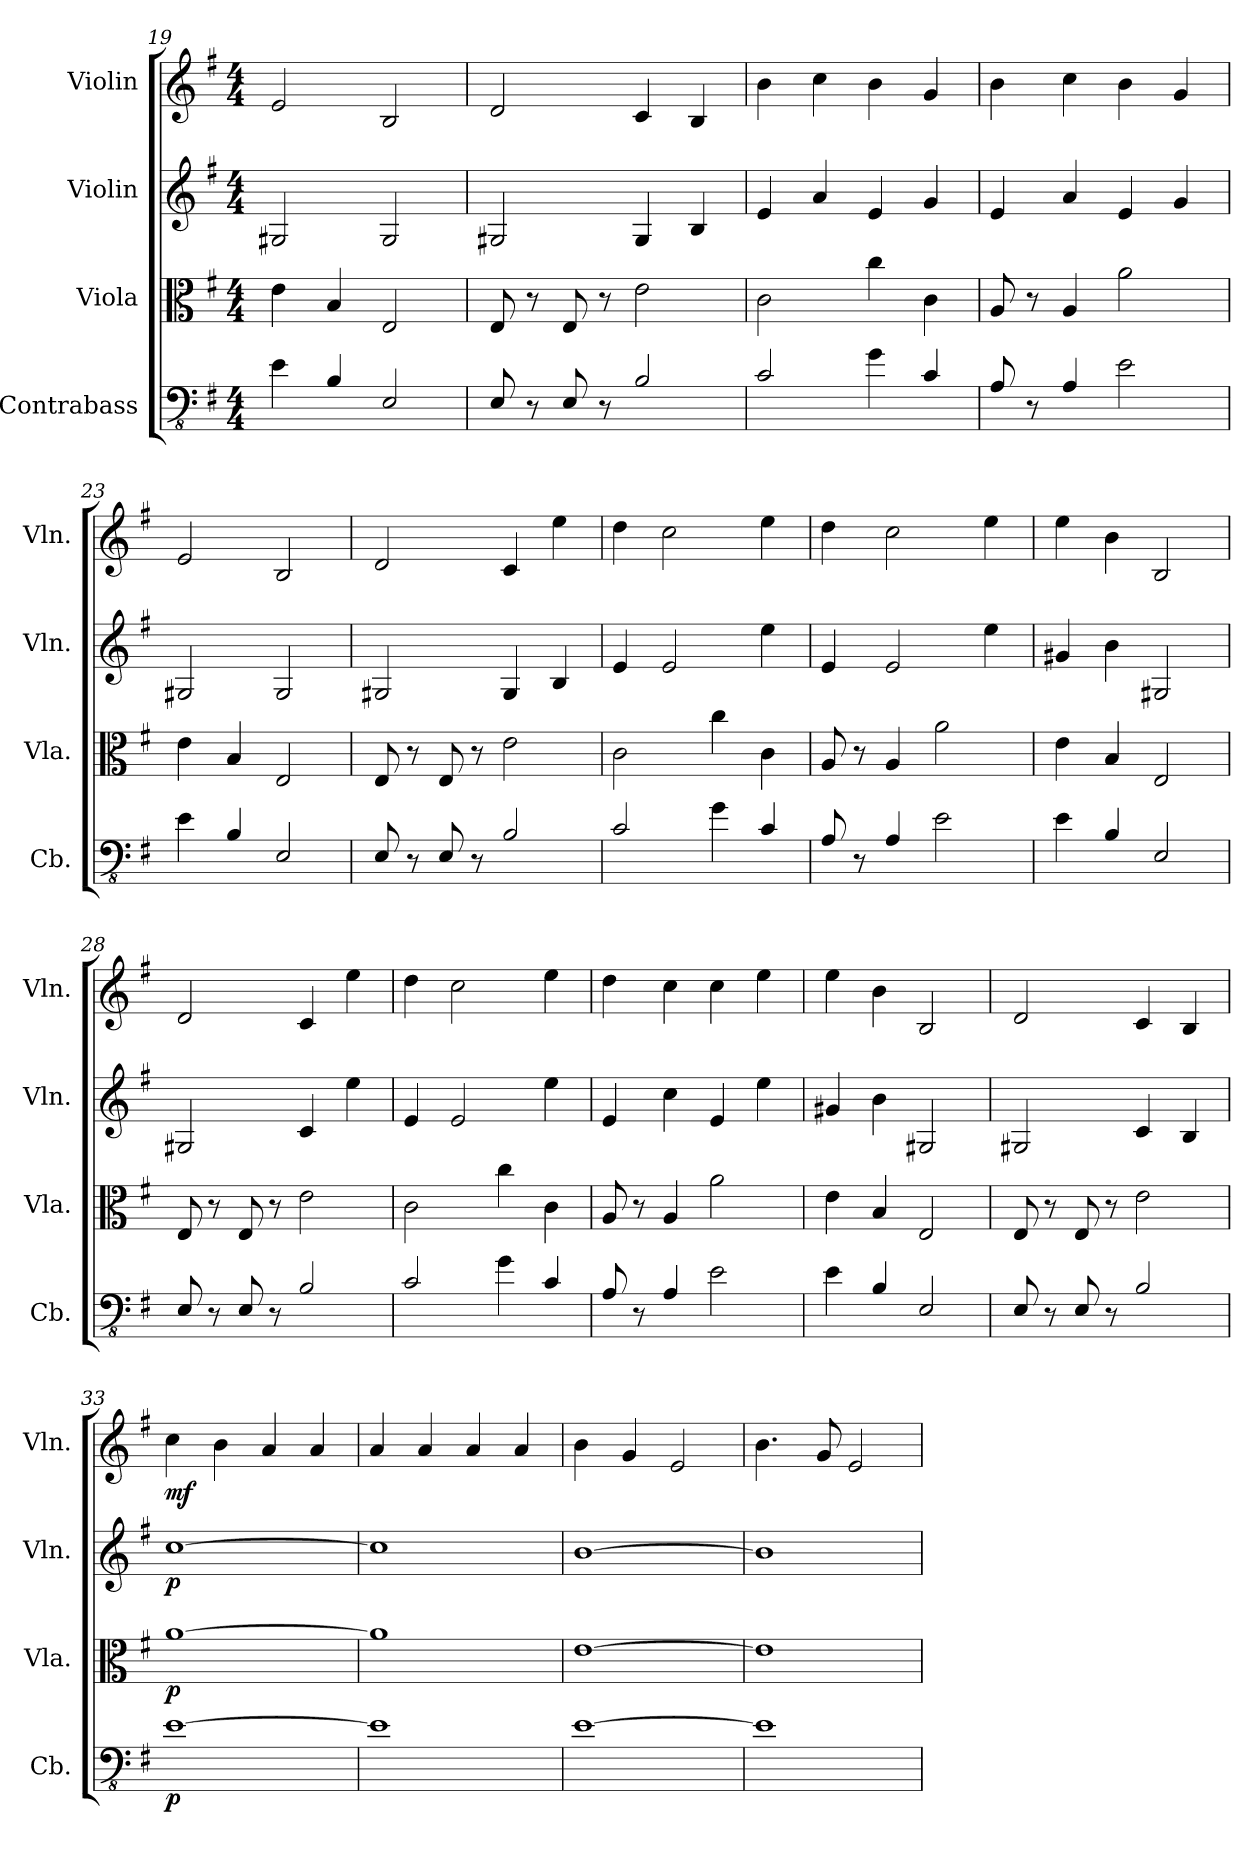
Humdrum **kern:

**kern	**dynam	**kern	**dynam	**kern	**dynam	**kern	**dynam
*part4	*part4	*part3	*part3	*part2	*part2	*part1	*part1
*staff4	*staff4	*staff3	*staff3	*staff2	*staff2	*staff1	*staff1
*I"Contrabass	*	*I"Viola	*	*I"Violin	*	*I"Violin	*
*I'Cb.	*	*I'Vla.	*	*I'Vln.	*	*I'Vln.	*
*clefFv4	*	*clefC3	*	*clefG2	*	*clefG2	*
*ITrd7c12	*	*	*	*	*	*	*
*k[f#]	*	*k[f#]	*	*k[f#]	*	*k[f#]	*
*M4/4	*	*M4/4	*	*M4/4	*	*M4/4	*
=19	=19	=19	=19	=19	=19	=19	=19
4EE\	.	4e\	.	2G#X/	.	2e/	.
4BBB/	.	4B/	.	.	.	.	.
2EEE/	.	2E/	.	2G#/	.	2B/	.
!!LO:PB:g=z
=20	=20	=20	=20	=20	=20	=20	=20
8EEE/	.	8E/	.	2G#X/	.	2d/	.
8r	.	8r	.	.	.	.	.
8EEE/	.	8E/	.	.	.	.	.
8r	.	8r	.	.	.	.	.
2BBB/	.	2e\	.	4G#/	.	4c/	.
.	.	.	.	4B/	.	4B/	.
=21	=21	=21	=21	=21	=21	=21	=21
2CC/	.	2c\	.	4e/	.	4b\	.
.	.	.	.	4a/	.	4cc\	.
4GG\	.	4cc\	.	4e/	.	4b\	.
4CC/	.	4c\	.	4g/	.	4g/	.
=22	=22	=22	=22	=22	=22	=22	=22
8AAA/	.	8A/	.	4e/	.	4b\	.
8r	.	8r	.	.	.	.	.
4AAA/	.	4A/	.	4a/	.	4cc\	.
2EE\	.	2a\	.	4e/	.	4b\	.
.	.	.	.	4g/	.	4g/	.
=23	=23	=23	=23	=23	=23	=23	=23
4EE\	.	4e\	.	2G#X/	.	2e/	.
4BBB/	.	4B/	.	.	.	.	.
2EEE/	.	2E/	.	2G#/	.	2B/	.
=24	=24	=24	=24	=24	=24	=24	=24
8EEE/	.	8E/	.	2G#X/	.	2d/	.
8r	.	8r	.	.	.	.	.
8EEE/	.	8E/	.	.	.	.	.
8r	.	8r	.	.	.	.	.
2BBB/	.	2e\	.	4G#/	.	4c/	.
.	.	.	.	4B/	.	4ee\	.
=25	=25	=25	=25	=25	=25	=25	=25
2CC/	.	2c\	.	4e/	.	4dd\	.
.	.	.	.	2e/	.	2cc\	.
4GG\	.	4cc\	.	.	.	.	.
4CC/	.	4c\	.	4ee\	.	4ee\	.
=26	=26	=26	=26	=26	=26	=26	=26
8AAA/	.	8A/	.	4e/	.	4dd\	.
8r	.	8r	.	.	.	.	.
4AAA/	.	4A/	.	2e/	.	2cc\	.
2EE\	.	2a\	.	.	.	.	.
.	.	.	.	4ee\	.	4ee\	.
!!LO:LB:g=z
=27	=27	=27	=27	=27	=27	=27	=27
4EE\	.	4e\	.	4g#X/	.	4ee\	.
4BBB/	.	4B/	.	4b\	.	4b\	.
2EEE/	.	2E/	.	2G#X/	.	2B/	.
=28	=28	=28	=28	=28	=28	=28	=28
8EEE/	.	8E/	.	2G#X/	.	2d/	.
8r	.	8r	.	.	.	.	.
8EEE/	.	8E/	.	.	.	.	.
8r	.	8r	.	.	.	.	.
2BBB/	.	2e\	.	4c/	.	4c/	.
.	.	.	.	4ee\	.	4ee\	.
=29	=29	=29	=29	=29	=29	=29	=29
2CC/	.	2c\	.	4e/	.	4dd\	.
.	.	.	.	2e/	.	2cc\	.
4GG\	.	4cc\	.	.	.	.	.
4CC/	.	4c\	.	4ee\	.	4ee\	.
=30	=30	=30	=30	=30	=30	=30	=30
8AAA/	.	8A/	.	4e/	.	4dd\	.
8r	.	8r	.	.	.	.	.
4AAA/	.	4A/	.	4cc\	.	4cc\	.
2EE\	.	2a\	.	4e/	.	4cc\	.
.	.	.	.	4ee\	.	4ee\	.
=31	=31	=31	=31	=31	=31	=31	=31
4EE\	.	4e\	.	4g#X/	.	4ee\	.
4BBB/	.	4B/	.	4b\	.	4b\	.
2EEE/	.	2E/	.	2G#X/	.	2B/	.
=32	=32	=32	=32	=32	=32	=32	=32
8EEE/	.	8E/	.	2G#X/	.	2d/	.
8r	.	8r	.	.	.	.	.
8EEE/	.	8E/	.	.	.	.	.
8r	.	8r	.	.	.	.	.
2BBB/	.	2e\	.	4c/	.	4c/	.
.	.	.	.	4B/	.	4B/	.
=33	=33	=33	=33	=33	=33	=33	=33
!	!LO:DY:b	!	!LO:DY:b	!	!LO:DY:b	!	!LO:DY:b
[1EE	p	[1a	p	[1cc	p	4cc\	mf
.	.	.	.	.	.	4b\	.
.	.	.	.	.	.	4a/	.
.	.	.	.	.	.	4a/	.
!!LO:LB:g=z
=34	=34	=34	=34	=34	=34	=34	=34
1EE]	.	1a]	.	1cc]	.	4a/	.
.	.	.	.	.	.	4a/	.
.	.	.	.	.	.	4a/	.
.	.	.	.	.	.	4a/	.
=35	=35	=35	=35	=35	=35	=35	=35
[1EE	.	[1e	.	[1b	.	4b\	.
.	.	.	.	.	.	4g/	.
.	.	.	.	.	.	2e/	.
=36	=36	=36	=36	=36	=36	=36	=36
1EE]	.	1e]	.	1b]	.	4.b\	.
.	.	.	.	.	.	8g/	.
.	.	.	.	.	.	2e/	.
=	=	=	=	=	=	=	=
*-	*-	*-	*-	*-	*-	*-	*-
